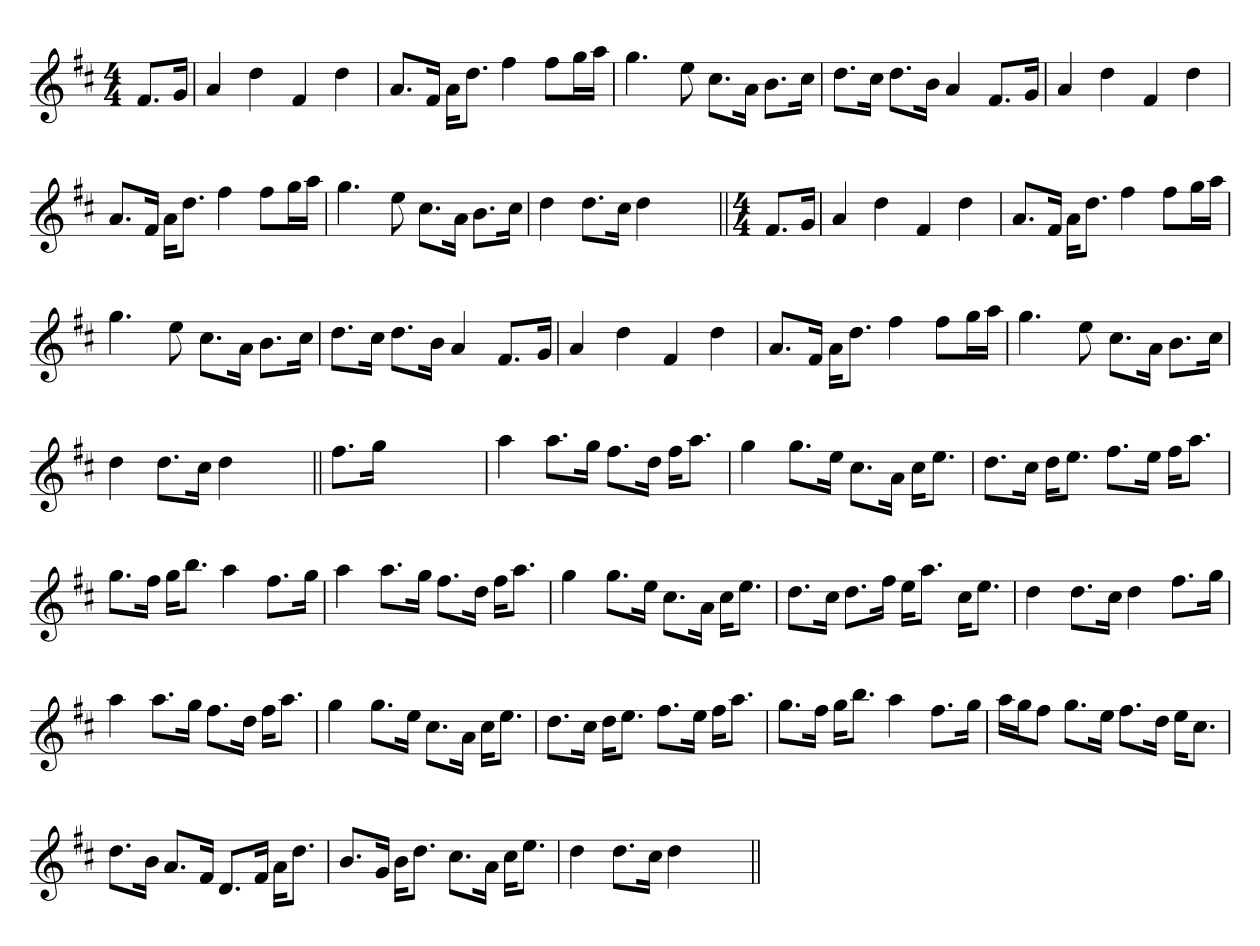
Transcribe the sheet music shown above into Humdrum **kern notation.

**kern
*part1
*staff1
*clefG2
*k[f#c#]
*D:
*M4/4
=1
8.f#L
16gJk
=
4a
4dd
4f#
4dd
=
8.aL
16f#Jk
16aKL
8.ddJ
4ff#
8ff#L
16ggL
16aaJJ
=
4.gg
8ee
8.cc#L
16aJk
8.bL
16cc#Jk
=
8.ddL
16cc#Jk
8.ddL
16bJk
4a
8.f#L
16gJk
=
4a
4dd
4f#
4dd
=
8.aL
16f#Jk
16aKL
8.ddJ
4ff#
8ff#L
16ggL
16aaJJ
=
4.gg
8ee
8.cc#L
16aJk
8.bL
16cc#Jk
=
4dd
8.ddL
16cc#Jk
4dd
4ryy
=||
*M4/4
8.f#L
16gJk
=
4a
4dd
4f#
4dd
=
8.aL
16f#Jk
16aKL
8.ddJ
4ff#
8ff#L
16ggL
16aaJJ
=
4.gg
8ee
8.cc#L
16aJk
8.bL
16cc#Jk
=
8.ddL
16cc#Jk
8.ddL
16bJk
4a
8.f#L
16gJk
=
4a
4dd
4f#
4dd
=
8.aL
16f#Jk
16aKL
8.ddJ
4ff#
8ff#L
16ggL
16aaJJ
=
4.gg
8ee
8.cc#L
16aJk
8.bL
16cc#Jk
=
4dd
8.ddL
16cc#Jk
4dd
4ryy
=||
8.ff#L
16ggJk
2.ryy
=
4aa
8.aaL
16ggJk
8.ff#L
16ddJk
16ff#KL
8.aaJ
=
4gg
8.ggL
16eeJk
8.cc#L
16aJk
16cc#KL
8.eeJ
=
8.ddL
16cc#Jk
16ddKL
8.eeJ
8.ff#L
16eeJk
16ff#KL
8.aaJ
=
8.ggL
16ff#Jk
16ggKL
8.bbJ
4aa
8.ff#L
16ggJk
=
4aa
8.aaL
16ggJk
8.ff#L
16ddJk
16ff#KL
8.aaJ
=
4gg
8.ggL
16eeJk
8.cc#L
16aJk
16cc#KL
8.eeJ
=
8.ddL
16cc#Jk
8.ddL
16ff#Jk
16eeKL
8.aaJ
16cc#KL
8.eeJ
=
4dd
8.ddL
16cc#Jk
4dd
8.ff#L
16ggJk
=
4aa
8.aaL
16ggJk
8.ff#L
16ddJk
16ff#KL
8.aaJ
=
4gg
8.ggL
16eeJk
8.cc#L
16aJk
16cc#KL
8.eeJ
=
8.ddL
16cc#Jk
16ddKL
8.eeJ
8.ff#L
16eeJk
16ff#KL
8.aaJ
=
8.ggL
16ff#Jk
16ggKL
8.bbJ
4aa
8.ff#L
16ggJk
=
16aaLL
16ggJ
8ff#J
8.ggL
16eeJk
8.ff#L
16ddJk
16eeKL
8.cc#J
=
8.ddL
16bJk
8.aL
16f#Jk
8.dL
16f#Jk
16aKL
8.ddJ
=
8.bL
16gJk
16bKL
8.ddJ
8.cc#L
16aJk
16cc#KL
8.eeJ
=
4dd
8.ddL
16cc#Jk
4dd
4ryy
=||
*-
